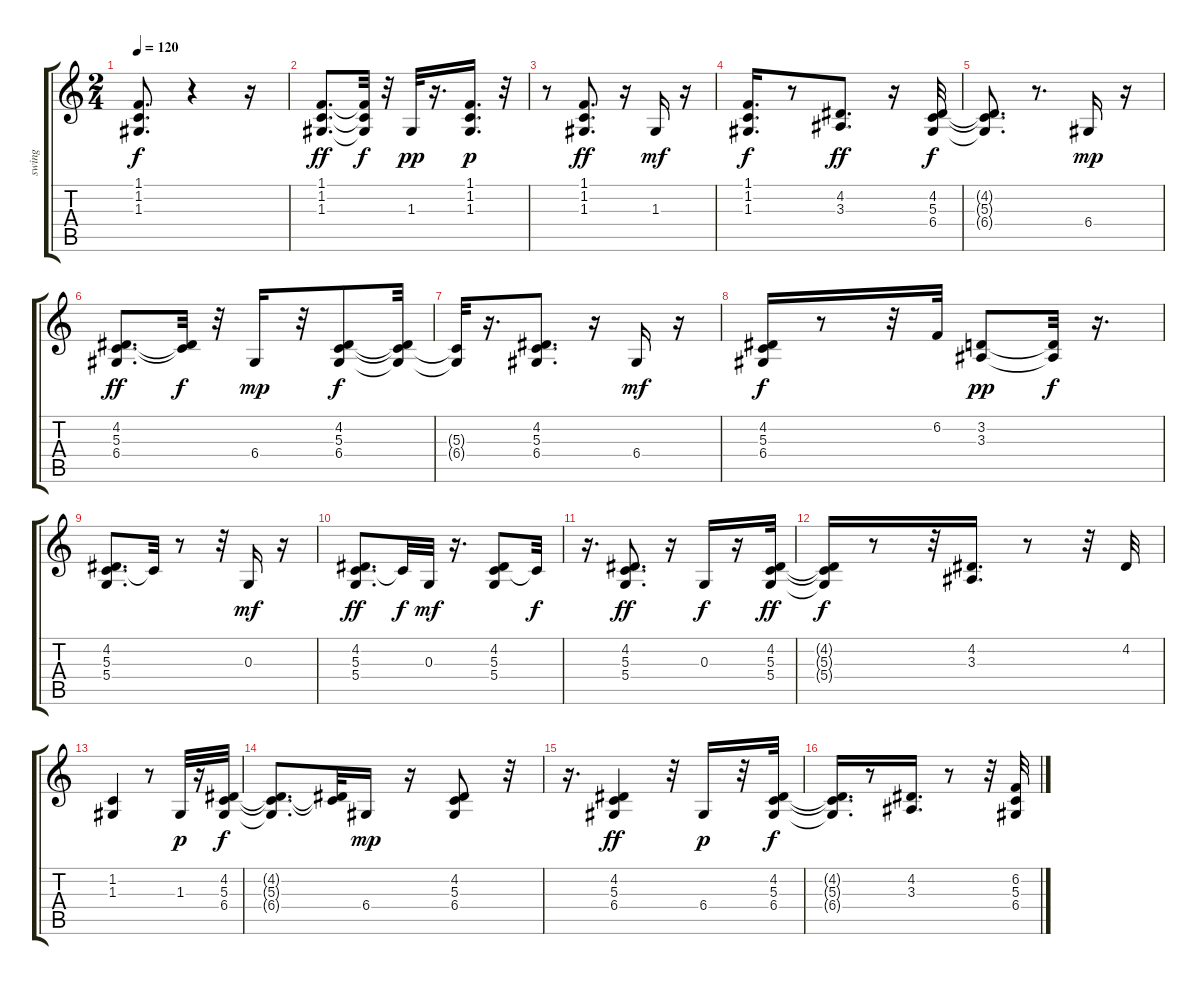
\track ("swing" "swing") {instrument stringensemble1}
\staff {score tabs}
\tuning (E4 B3 G3 D3 A2 E2) {hide}
\ts (2 4)
\tempo 120
\clef g2
\ks c
(1.1 1.2 1.3).8{d dy f} r.4 r.16 |
(1.1 1.2 1.3).8{d dy ff} (1.1{t} 1.2{t} 1.3{t}).32{dy f} r.32 1.3.32{dy pp} r.16{d} (1.1 1.2 1.3).16{d dy p} r.32 |
r.8 (1.1 1.2 1.3).8{d dy ff} r.16 1.3.16{dy mf} r.16 |
(1.1 1.2 1.3).16{d dy f} r.8 (4.2 3.3).8{d dy ff} r.16 (4.2 5.3 6.4).32{dy f} |
(4.2{t} 5.3{t} 6.4{t}).8{d} r.8{d} 6.4.16{dy mp} r.16 |
(4.2 5.3 6.4).8{d dy ff} (4.2{t} 5.3{t}).32{dy f} r.32 6.4.16{dy mp} r.32 (4.2 5.3 6.4).8{dy f} (4.2{t} 5.3{t} 6.4{t}).32 |
(5.3{t} 6.4{t}).32 r.16{d} (4.2 5.3 6.4).8{d} r.16 6.4.16{dy mf} r.16 |
(4.2 5.3 6.4).16{dy f} r.8 r.32 6.2.32 (3.2 3.3).8{dy pp} (3.2{t} 3.3{t}).32{dy f} r.16{d} |
(4.2 5.3 5.4).8{d} 5.3{t}.32 r.8 r.32 0.3.16{dy mf} r.16 |
(4.2 5.3 5.4).8{d dy ff} 5.3{t}.32{dy f} 0.3.32{dy mf} r.16{d} (4.2 5.3 5.4).8 5.3{t}.32{dy f} |
r.16{d} (4.2 5.3 5.4).8{d dy ff} r.16 0.3.16{dy f} r.16 (4.2 5.3 5.4).32{dy ff} |
(4.2{t} 5.3{t} 5.4{t}).16{dy f} r.8 r.32 (4.2 3.3).16{d} r.8 r.32 4.2.32 |
(1.2 1.3).4 r.8 1.3.32{dy p} r.16 (4.2 5.3 6.4).32{dy f} |
(4.2{t} 5.3{t} 6.4{t}).8{d} (4.2{t} 5.3{t}).32 6.4.16{dy mp} r.16 (4.2 5.3 6.4).8 r.32 |
r.16{d} (4.2 5.3 6.4).4{dy ff} r.32 6.4.16{dy p} r.32 (4.2 5.3 6.4).32{dy f} |
(4.2{t} 5.3{t} 6.4{t}).16{d} r.8 (4.2 3.3).16{d} r.8 r.32 (6.2 5.3 6.4).32
